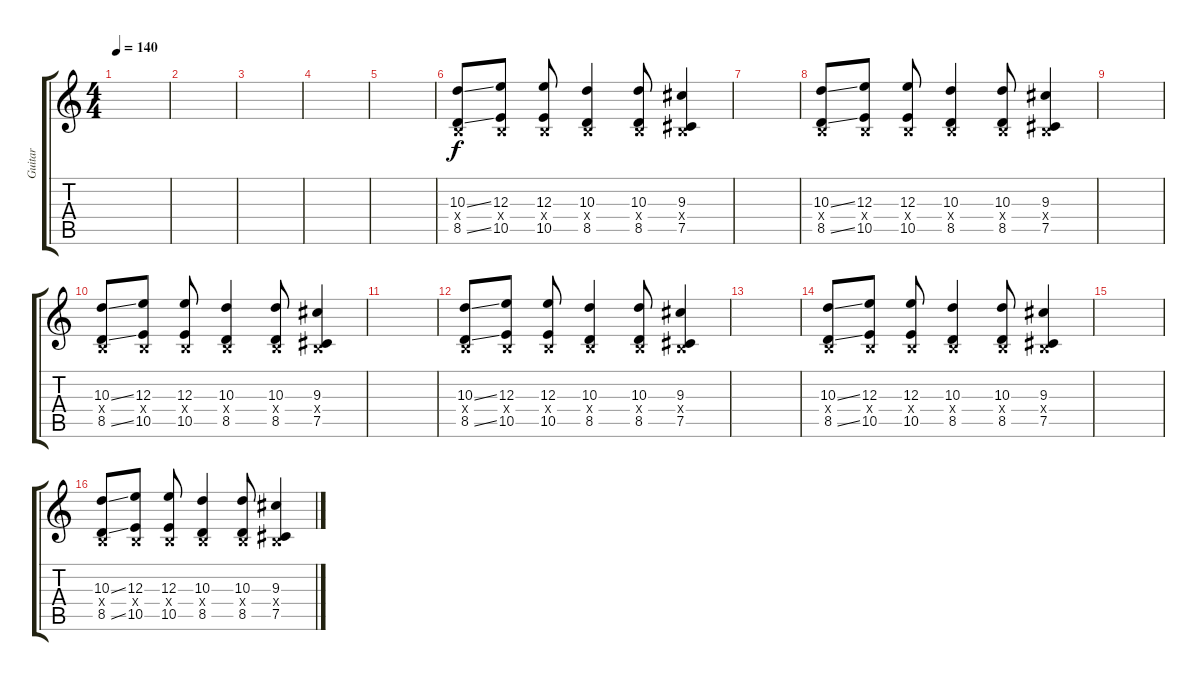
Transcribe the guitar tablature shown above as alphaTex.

\track ("Guitar " "Guitar ") {instrument distortionguitar}
\staff {score tabs}
\tuning (Db4 Ab3 E3 B2 Gb2 B1) {hide}
\ts (4 4)
\tempo 140
\clef g2
\ks c
|
|
|
|
|
(10.3{ss} 0.4{x} 8.5{ss}).8 (12.3 0.4{x} 10.5).8 (12.3 0.4{x} 10.5).8 (10.3 0.4{x} 8.5).4 (10.3 0.4{x} 8.5).8 (9.3 0.4{x} 7.5).4 |
|
(10.3{ss} 0.4{x} 8.5{ss}).8 (12.3 0.4{x} 10.5).8 (12.3 0.4{x} 10.5).8 (10.3 0.4{x} 8.5).4 (10.3 0.4{x} 8.5).8 (9.3 0.4{x} 7.5).4 |
|
(10.3{ss} 0.4{x} 8.5{ss}).8 (12.3 0.4{x} 10.5).8 (12.3 0.4{x} 10.5).8 (10.3 0.4{x} 8.5).4 (10.3 0.4{x} 8.5).8 (9.3 0.4{x} 7.5).4 |
|
(10.3{ss} 0.4{x} 8.5{ss}).8 (12.3 0.4{x} 10.5).8 (12.3 0.4{x} 10.5).8 (10.3 0.4{x} 8.5).4 (10.3 0.4{x} 8.5).8 (9.3 0.4{x} 7.5).4 |
|
(10.3{ss} 0.4{x} 8.5{ss}).8 (12.3 0.4{x} 10.5).8 (12.3 0.4{x} 10.5).8 (10.3 0.4{x} 8.5).4 (10.3 0.4{x} 8.5).8 (9.3 0.4{x} 7.5).4 |
|
(10.3{ss} 0.4{x} 8.5{ss}).8 (12.3 0.4{x} 10.5).8 (12.3 0.4{x} 10.5).8 (10.3 0.4{x} 8.5).4 (10.3 0.4{x} 8.5).8 (9.3 0.4{x} 7.5).4
